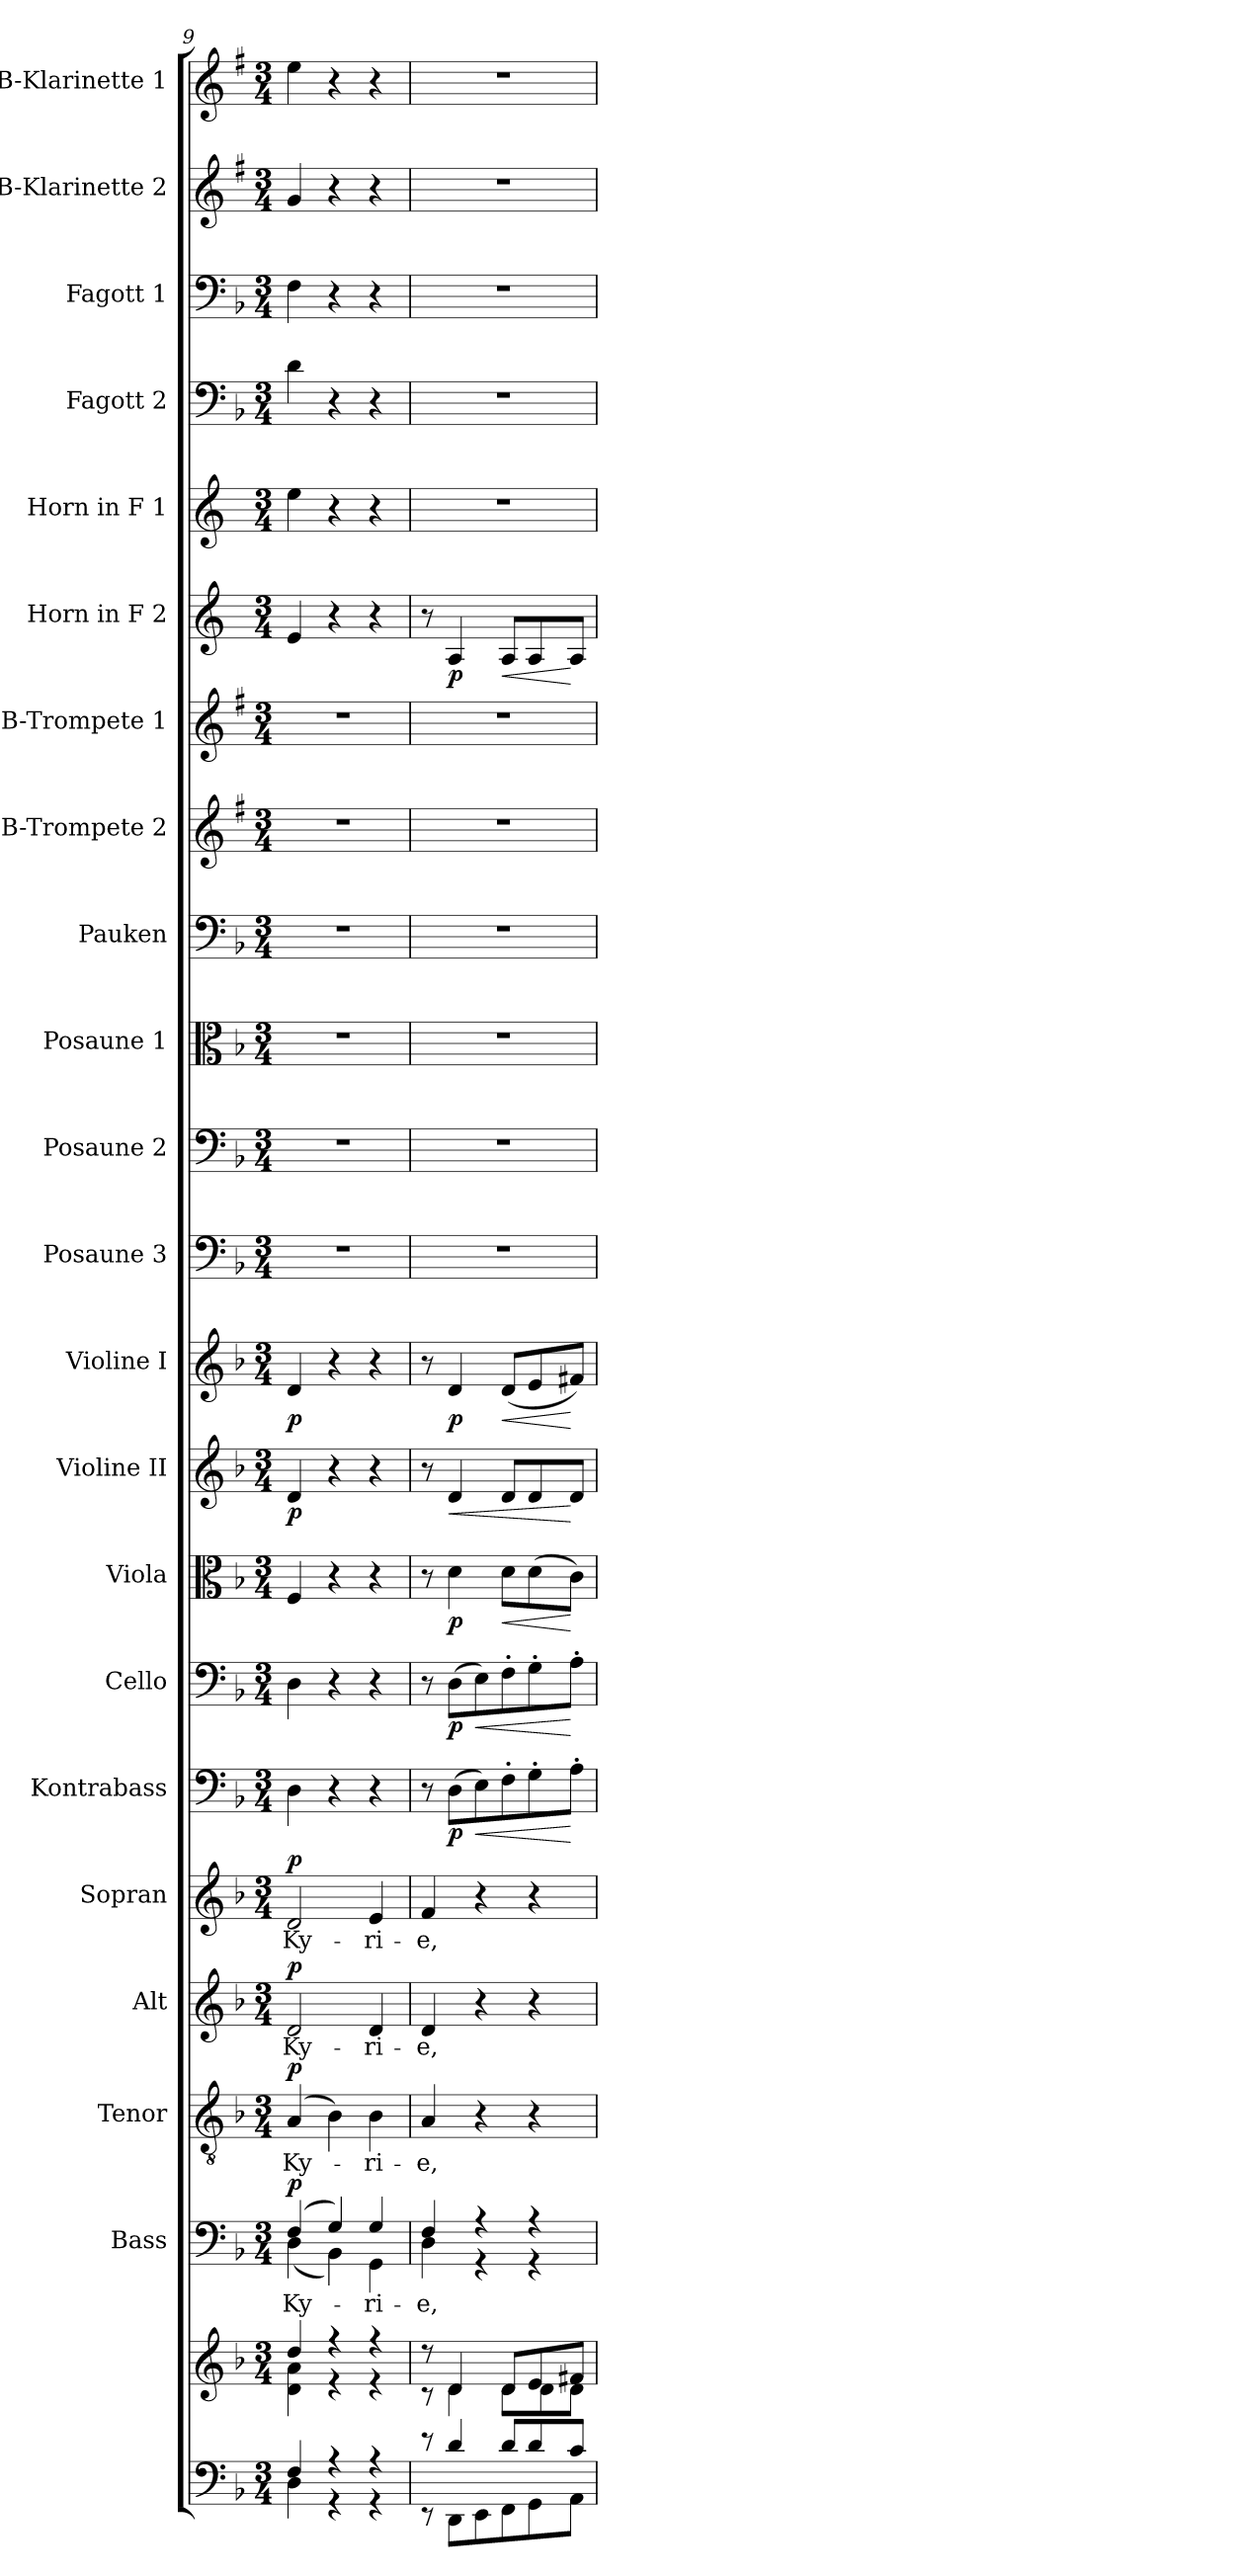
**kern	**kern	**kern	**text	**dynam	**kern	**text	**dynam	**kern	**text	**dynam	**kern	**text	**dynam	**kern	**dynam	**kern	**dynam	**kern	**dynam	**kern	**dynam	**kern	**dynam	**kern	**kern	**kern	**kern	**kern	**kern	**kern	**dynam	**kern	**kern	**kern	**kern	**kern
*part22	*part22	*part21	*part21	*part21	*part20	*part20	*part20	*part19	*part19	*part19	*part18	*part18	*part18	*part17	*part17	*part16	*part16	*part15	*part15	*part14	*part14	*part13	*part13	*part12	*part11	*part10	*part9	*part8	*part7	*part6	*part6	*part5	*part4	*part3	*part2	*part1
*staff23	*staff22	*staff21	*staff21	*staff21	*staff20	*staff20	*staff20	*staff19	*staff19	*staff19	*staff18	*staff18	*staff18	*staff17	*staff17	*staff16	*staff16	*staff15	*staff15	*staff14	*staff14	*staff13	*staff13	*staff12	*staff11	*staff10	*staff9	*staff8	*staff7	*staff6	*staff6	*staff5	*staff4	*staff3	*staff2	*staff1
*	*	*I"Bass	*	*	*I"Tenor	*	*	*I"Alt	*	*	*I"Sopran	*	*	*I"Kontrabass	*	*I"Cello	*	*I"Viola	*	*I"Violine II	*	*I"Violine I	*	*I"Posaune 3	*I"Posaune 2	*I"Posaune 1	*I"Pauken	*I"B-Trompete 2	*I"B-Trompete 1	*I"Horn in F 2	*	*I"Horn in F 1	*I"Fagott 2	*I"Fagott 1	*I"B-Klarinette 2	*I"B-Klarinette 1
*	*	*I'B.	*	*	*I'T.	*	*	*I'A.	*	*	*I'S.	*	*	*I'Kb.	*	*	*	*I'Vla.	*	*I'Vl. II	*	*I'Vl. I	*	*I'Pos. 3	*I'Pos. 2	*I'Pos. 1	*I'Pk.	*I'B Trp. 2	*I'B Trp. 1	*	*	*	*I'Fg. 2	*I'Fg. 1	*I'B Kl. 2	*I'B Kl. 1
*clefF4	*clefG2	*clefF4	*	*	*clefGv2	*	*	*clefG2	*	*	*clefG2	*	*	*clefF4	*	*clefF4	*	*clefC3	*	*clefG2	*	*clefG2	*	*clefF4	*clefF4	*clefC3	*clefF4	*clefG2	*clefG2	*clefG2	*	*clefG2	*clefF4	*clefF4	*clefG2	*clefG2
*	*	*	*	*	*	*	*	*	*	*	*	*	*	*ITrd7c12	*	*	*	*	*	*	*	*	*	*	*	*	*	*ITrd1c2	*ITrd1c2	*ITrd4c7	*	*ITrd4c7	*	*	*ITrd1c2	*ITrd1c2
*k[b-]	*k[b-]	*k[b-]	*	*	*k[b-]	*	*	*k[b-]	*	*	*k[b-]	*	*	*k[b-]	*	*k[b-]	*	*k[b-]	*	*k[b-]	*	*k[b-]	*	*k[b-]	*k[b-]	*k[b-]	*k[b-]	*k[b-]	*k[b-]	*k[b-]	*	*k[b-]	*k[b-]	*k[b-]	*k[b-]	*k[b-]
*F:	*F:	*F:	*	*	*F:	*	*	*F:	*	*	*F:	*	*	*F:	*	*F:	*	*F:	*	*F:	*	*F:	*	*F:	*F:	*F:	*F:	*F:	*F:	*F:	*	*F:	*F:	*F:	*F:	*F:
*M3/4	*M3/4	*M3/4	*	*	*M3/4	*	*	*M3/4	*	*	*M3/4	*	*	*M3/4	*	*M3/4	*	*M3/4	*	*M3/4	*	*M3/4	*	*M3/4	*M3/4	*M3/4	*M3/4	*M3/4	*M3/4	*M3/4	*	*M3/4	*M3/4	*M3/4	*M3/4	*M3/4
=9	=9	=9	=9	=9	=9	=9	=9	=9	=9	=9	=9	=9	=9	=9	=9	=9	=9	=9	=9	=9	=9	=9	=9	=9	=9	=9	=9	=9	=9	=9	=9	=9	=9	=9	=9	=9
*^	*^	*	*	*	*	*	*	*	*	*	*	*	*	*	*	*	*	*	*	*	*	*	*	*	*	*	*	*	*	*	*	*	*	*	*	*
!	!	!	!	!	!LO:LY:b	!LO:DY:a	!	!LO:LY:b	!LO:DY:a	!	!LO:LY:b	!LO:DY:a	!	!LO:LY:b	!LO:DY:a	!	!	!	!	!	!	!	!LO:DY:b	!	!LO:DY:b	!	!	!	!	!	!	!	!	!	!	!	!	!
*	*	*	*	*^	*	*	*	*	*	*	*	*	*	*	*	*	*	*	*	*	*	*	*	*	*	*	*	*	*	*	*	*	*	*	*	*	*	*
4F/	4D\	4dd/	4d\ 4a\	(4F/	(<4D\	Ky-	p	(4A/	Ky-	p	2d/	Ky-	p	2d/	Ky-	p	4DD\	.	4D\	.	4F/	.	4d/	p	4d/	p	2.r	2.r	2.r	2.r	2.r	2.r	4A/	.	4a\	4d\	4F\	4f/	4dd\
4r	4r	4r	4r	4G/)	4BB-\)	.	.	4B-\)	.	.	.	.	.	.	.	.	4r	.	4r	.	4r	.	4r	.	4r	.	.	.	.	.	.	.	4r	.	4r	4r	4r	4r	4r
!	!	!	!	!	!	!LO:LY:b	!	!	!LO:LY:b	!	!	!LO:LY:b	!	!	!LO:LY:b	!	!	!	!	!	!	!	!	!	!	!	!	!	!	!	!	!	!	!	!	!	!	!	!
4r	4r	4r	4r	4G/	4GG\	-ri-	.	4B-\	-ri-	.	4d/	-ri-	.	4e/	-ri-	.	4r	.	4r	.	4r	.	4r	.	4r	.	.	.	.	.	.	.	4r	.	4r	4r	4r	4r	4r
!!LO:PB:g=z
=10	=10	=10	=10	=10	=10	=10	=10	=10	=10	=10	=10	=10	=10	=10	=10	=10	=10	=10	=10	=10	=10	=10	=10	=10	=10	=10	=10	=10	=10	=10	=10	=10	=10	=10	=10	=10	=10	=10	=10
!	!	!	!	!	!	!LO:LY:b	!	!	!LO:LY:b	!	!	!LO:LY:b	!	!	!LO:LY:b	!	!	!	!	!	!	!	!	!	!	!	!	!	!	!	!	!	!	!	!	!	!	!	!
8r	8rEE	8r	8r	4F/	4D\	-e,	.	4A/	-e,	.	4d/	-e,	.	4f/	-e,	.	8r	.	8r	.	8r	.	8r	.	8r	.	2.r	2.r	2.r	2.r	2.r	2.r	8r	.	2.r	2.r	2.r	2.r	2.r
!	!	!	!	!	!	!	!	!	!	!	!	!	!	!	!	!	!	!LO:DY:b	!	!LO:DY:b	!	!LO:DY:b	!	!LO:HP:b	!	!LO:DY:b	!	!	!	!	!	!	!	!LO:DY:b	!	!	!	!	!
4d/	8DD\L	4d/	4d\	.	.	.	.	.	.	.	.	.	.	.	.	.	(>8DD\L	p	(>8D\L	p	4d\	p	4d/	<	4d/	p	.	.	.	.	.	.	4D/	p	.	.	.	.	.
!	!	!	!	!	!	!	!	!	!	!	!	!	!	!	!	!	!	!LO:HP:b	!	!LO:HP:b	!	!	!	!	!	!	!	!	!	!	!	!	!	!	!	!	!	!	!
.	8EE\	.	.	4r	4r	.	.	4r	.	.	4r	.	.	4r	.	.	8EE\)	<	8E\)	<	.	.	.	.	.	.	.	.	.	.	.	.	.	.	.	.	.	.	.
!	!	!	!	!	!	!	!	!	!	!	!	!	!	!	!	!	!	!	!	!	!	!LO:HP:b	!	!	!	!LO:HP:b	!	!	!	!	!	!	!	!LO:HP:b	!	!	!	!	!
8d/L	8FF\	8d/L	8d\L	.	.	.	.	.	.	.	.	.	.	.	.	.	8FF'>\	.	8F'>\	.	8d\L	<	8d/L	.	(<8d/L	<	.	.	.	.	.	.	8D/L	<	.	.	.	.	.
8d/	8GG\	8e/	8d\	4r	4r	.	.	4r	.	.	4r	.	.	4r	.	.	8GG'>\	.	8G'>\	.	(>8d\	.	8d/	.	8e/	.	.	.	.	.	.	.	8D/	.	.	.	.	.	.
8c/J	8AA\J	8f#X/J	8d\J	.	.	.	.	.	.	.	.	.	.	.	.	.	8AA'>\J	[	8A'>\J	[	8c\J)	[	8d/J	[	8f#X/J)	[	.	.	.	.	.	.	8D/J	[	.	.	.	.	.
*v	*v	*	*	*v	*v	*	*	*	*	*	*	*	*	*	*	*	*	*	*	*	*	*	*	*	*	*	*	*	*	*	*	*	*	*	*	*	*	*	*
*	*v	*v	*	*	*	*	*	*	*	*	*	*	*	*	*	*	*	*	*	*	*	*	*	*	*	*	*	*	*	*	*	*	*	*	*	*	*
=	=	=	=	=	=	=	=	=	=	=	=	=	=	=	=	=	=	=	=	=	=	=	=	=	=	=	=	=	=	=	=	=	=	=	=	=
*-	*-	*-	*-	*-	*-	*-	*-	*-	*-	*-	*-	*-	*-	*-	*-	*-	*-	*-	*-	*-	*-	*-	*-	*-	*-	*-	*-	*-	*-	*-	*-	*-	*-	*-	*-	*-
